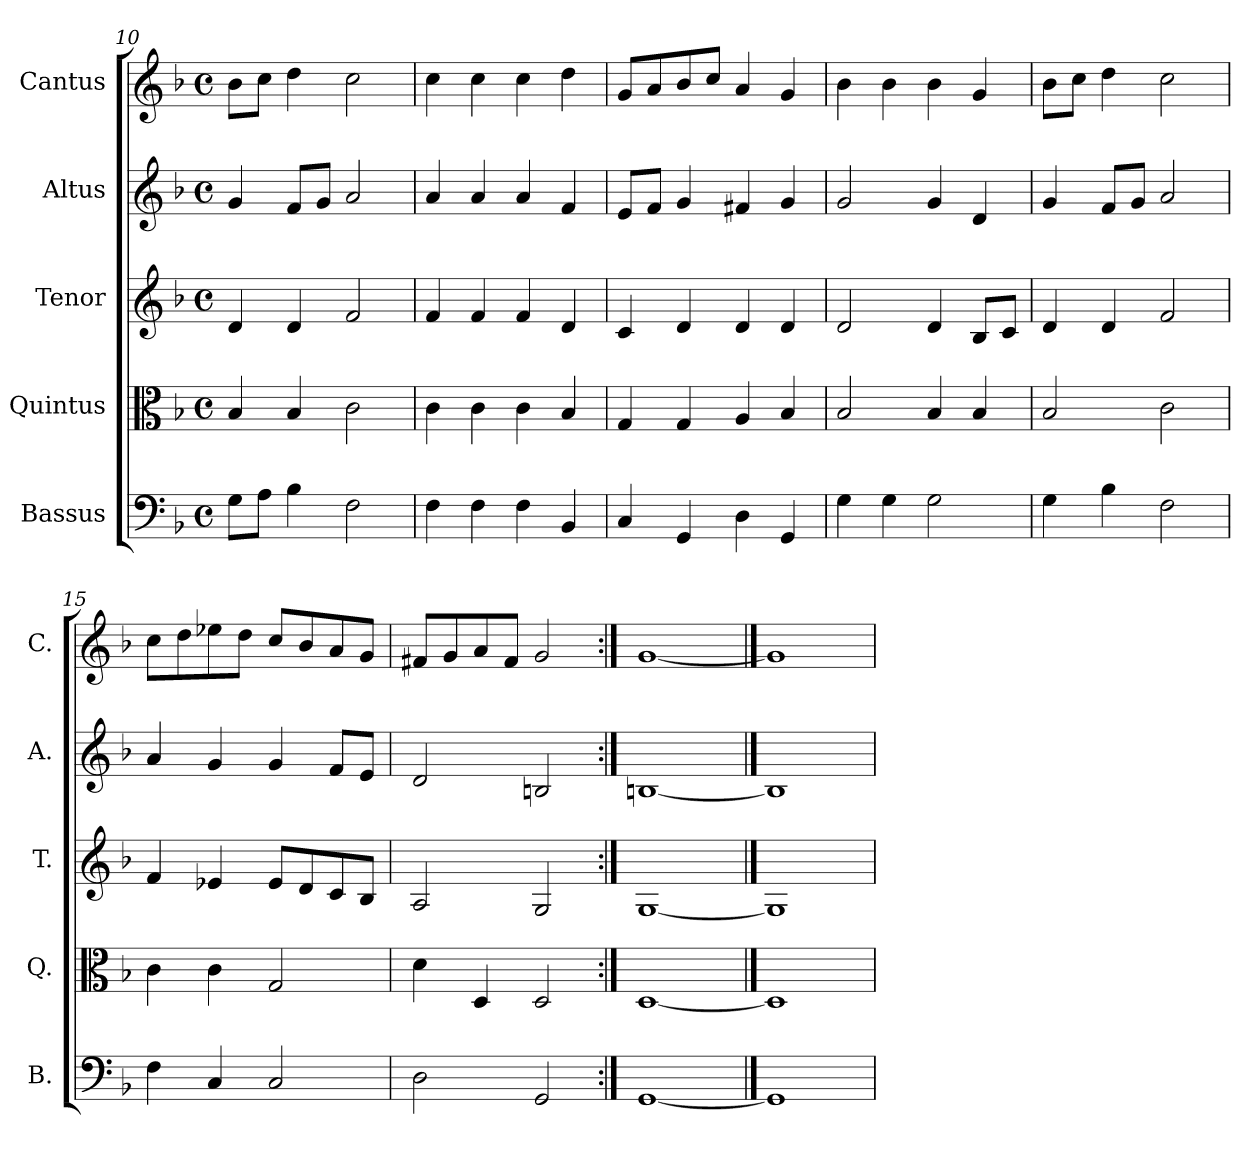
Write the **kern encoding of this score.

**kern	**kern	**kern	**kern	**kern
*part5	*part4	*part3	*part2	*part1
*staff5	*staff4	*staff3	*staff2	*staff1
*I"Bassus	*I"Quintus	*I"Tenor	*I"Altus	*I"Cantus
*I'B.	*I'Q.	*I'T.	*I'A.	*I'C.
*clefF4	*clefC3	*clefG2	*clefG2	*clefG2
*k[b-]	*k[b-]	*k[b-]	*k[b-]	*k[b-]
*F:	*F:	*F:	*F:	*F:
*M4/4	*M4/4	*M4/4	*M4/4	*M4/4
*met(c)	*met(c)	*met(c)	*met(c)	*met(c)
=10	=10	=10	=10	=10
8G\L	4B-/	4d/	4g/	8b-\L
8A\J	.	.	.	8cc\J
4B-\	4B-/	4d/	8f/L	4dd\
.	.	.	8g/J	.
2F\	2c\	2f/	2a/	2cc\
=11	=11	=11	=11	=11
4F\	4c\	4f/	4a/	4cc\
4F\	4c\	4f/	4a/	4cc\
4F\	4c\	4f/	4a/	4cc\
4BB-/	4B-/	4d/	4f/	4dd\
=12	=12	=12	=12	=12
4C/	4G/	4c/	8e/L	8g/L
.	.	.	8f/J	8a/
4GG/	4G/	4d/	4g/	8b-/
.	.	.	.	8cc/J
4D\	4A/	4d/	4f#X/	4a/
4GG/	4B-/	4d/	4g/	4g/
=13	=13	=13	=13	=13
4G\	2B-/	2d/	2g/	4b-\
4G\	.	.	.	4b-\
2G\	4B-/	4d/	4g/	4b-\
.	4B-/	8B-/L	4d/	4g/
.	.	8c/J	.	.
=14	=14	=14	=14	=14
4G\	2B-/	4d/	4g/	8b-\L
.	.	.	.	8cc\J
4B-\	.	4d/	8f/L	4dd\
.	.	.	8g/J	.
2F\	2c\	2f/	2a/	2cc\
=15	=15	=15	=15	=15
4F\	4c\	4f/	4a/	8cc\L
.	.	.	.	8dd\
4C/	4c\	4e-X/	4g/	8ee-X\
.	.	.	.	8dd\J
2C/	2G/	8e-/L	4g/	8cc/L
.	.	8d/	.	8b-/
.	.	8c/	8f/L	8a/
.	.	8B-/J	8e/J	8g/J
=16	=16	=16	=16	=16
2D\	4d\	2A/	2d/	8f#X/L
.	.	.	.	8g/
.	4D/	.	.	8a/
.	.	.	.	8f#/J
2GG/	2D/	2G/	2Bn/	2g/
=17:|!	=17:|!	=17:|!	=17:|!	=17:|!
[1GG/	[1D/	[1G/	[1Bn/	[1g/
==18	==18	==18	==18	==18
1GG/]	1D/]	1G/]	1B/]	1g/]
=	=	=	=	=
*-	*-	*-	*-	*-
